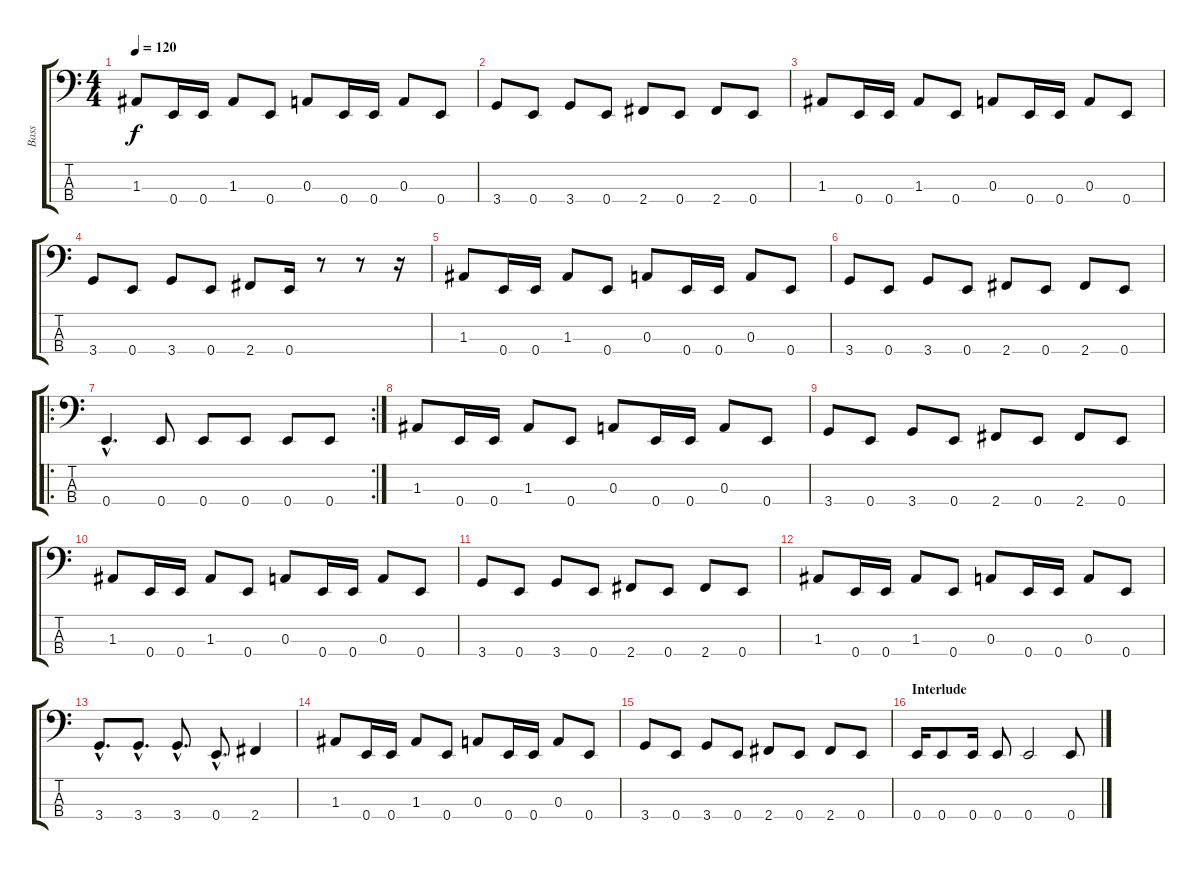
\track ("Bass" "Bass") {instrument electricbasspick}
\staff {score tabs}
\tuning (G2 D2 A1 E1) {hide}
\ts (4 4)
\tempo 120
\clef f4
\ks c
1.3.8{dy f} 0.4.16 0.4.16 1.3.8 0.4.8 0.3.8 0.4.16 0.4.16 0.3.8 0.4.8 |
3.4.8 0.4.8 3.4.8 0.4.8 2.4.8 0.4.8 2.4.8 0.4.8 |
1.3.8 0.4.16 0.4.16 1.3.8 0.4.8 0.3.8 0.4.16 0.4.16 0.3.8 0.4.8 |
3.4.8 0.4.8 3.4.8 0.4.8 2.4.8 0.4.16 r.8 r.8 r.16 |
1.3.8 0.4.16 0.4.16 1.3.8 0.4.8 0.3.8 0.4.16 0.4.16 0.3.8 0.4.8 |
3.4.8 0.4.8 3.4.8 0.4.8 2.4.8 0.4.8 2.4.8 0.4.8 |
\ro
\rc 2
0.4{hac}.4{d} 0.4.8 0.4.8 0.4.8 0.4.8 0.4.8 |
1.3.8 0.4.16 0.4.16 1.3.8 0.4.8 0.3.8 0.4.16 0.4.16 0.3.8 0.4.8 |
3.4.8 0.4.8 3.4.8 0.4.8 2.4.8 0.4.8 2.4.8 0.4.8 |
1.3.8 0.4.16 0.4.16 1.3.8 0.4.8 0.3.8 0.4.16 0.4.16 0.3.8 0.4.8 |
3.4.8 0.4.8 3.4.8 0.4.8 2.4.8 0.4.8 2.4.8 0.4.8 |
1.3.8 0.4.16 0.4.16 1.3.8 0.4.8 0.3.8 0.4.16 0.4.16 0.3.8 0.4.8 |
3.4{hac}.8{d} 3.4{hac}.8{d} 3.4{hac}.8{d} 0.4{hac}.8{d} 2.4.4 |
1.3.8 0.4.16 0.4.16 1.3.8 0.4.8 0.3.8 0.4.16 0.4.16 0.3.8 0.4.8 |
3.4.8 0.4.8 3.4.8 0.4.8 2.4.8 0.4.8 2.4.8 0.4.8 |
\section ("" "Interlude")
0.4.16 0.4.8 0.4.16 0.4.8 0.4.2 0.4.8
